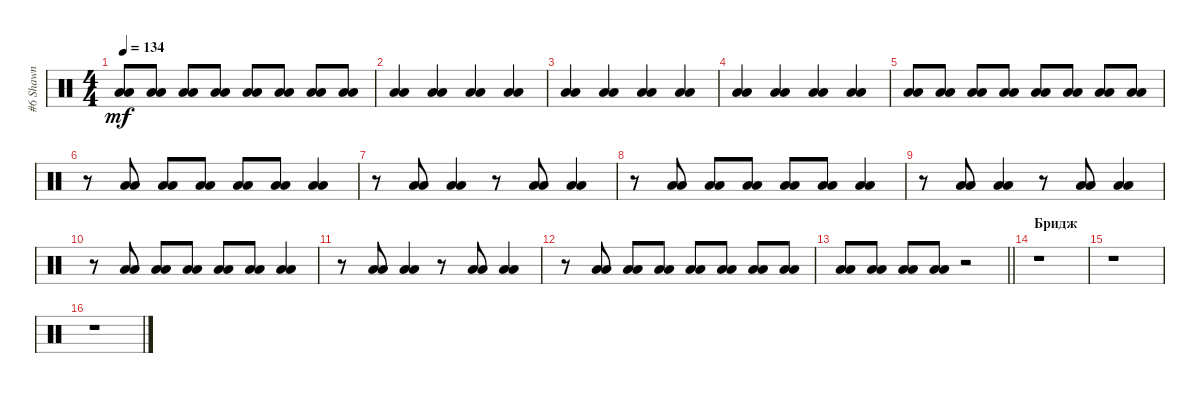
\track ("#6 Shawn" "#6 Shawn") {instrument percussion}
\staff {score}
\articulation defaults
\ts (4 4)
\tempo 134
\clef neutral
\ks c
("Low Tom (hit)" "Low Floor Tom (hit)").8{dy mf} ("Low Tom (hit)" "Low Floor Tom (hit)").8 ("Low Tom (hit)" "Low Floor Tom (hit)").8 ("Low Tom (hit)" "Low Floor Tom (hit)").8 ("Low Tom (hit)" "Low Floor Tom (hit)").8 ("Low Tom (hit)" "Low Floor Tom (hit)").8 ("Low Tom (hit)" "Low Floor Tom (hit)").8 ("Low Tom (hit)" "Low Floor Tom (hit)").8 |
("Low Floor Tom (hit)" "Low Floor Tom (hit)").4 ("Low Tom (hit)" "Low Tom (hit)").4 ("Low Floor Tom (hit)" "Low Floor Tom (hit)").4 ("Low Tom (hit)" "Low Tom (hit)").4 |
("Low Floor Tom (hit)" "Low Floor Tom (hit)").4 ("Low Tom (hit)" "Low Tom (hit)").4 ("Low Floor Tom (hit)" "Low Floor Tom (hit)").4 ("Low Tom (hit)" "Low Tom (hit)").4 |
("Low Floor Tom (hit)" "Low Floor Tom (hit)").4 ("Low Tom (hit)" "Low Tom (hit)").4 ("Low Floor Tom (hit)" "Low Floor Tom (hit)").4 ("Low Tom (hit)" "Low Tom (hit)").4 |
("Low Tom (hit)" "Low Floor Tom (hit)").8 ("Low Tom (hit)" "Low Floor Tom (hit)").8 ("Low Tom (hit)" "Low Floor Tom (hit)").8 ("Low Tom (hit)" "Low Floor Tom (hit)").8 ("Low Tom (hit)" "Low Floor Tom (hit)").8 ("Low Tom (hit)" "Low Floor Tom (hit)").8 ("Low Tom (hit)" "Low Floor Tom (hit)").8 ("Low Tom (hit)" "Low Floor Tom (hit)").8 |
r.8 ("Low Tom (hit)" "Low Floor Tom (hit)").8 ("Low Tom (hit)" "Low Floor Tom (hit)").8 ("Low Tom (hit)" "Low Floor Tom (hit)").8 ("Low Tom (hit)" "Low Floor Tom (hit)").8 ("Low Tom (hit)" "Low Floor Tom (hit)").8 ("Low Tom (hit)" "Low Floor Tom (hit)").4 |
r.8 ("Low Tom (hit)" "Low Floor Tom (hit)").8 ("Low Tom (hit)" "Low Floor Tom (hit)").4 r.8 ("Low Tom (hit)" "Low Floor Tom (hit)").8 ("Low Tom (hit)" "Low Floor Tom (hit)").4 |
r.8 ("Low Tom (hit)" "Low Floor Tom (hit)").8 ("Low Tom (hit)" "Low Floor Tom (hit)").8 ("Low Tom (hit)" "Low Floor Tom (hit)").8 ("Low Tom (hit)" "Low Floor Tom (hit)").8 ("Low Tom (hit)" "Low Floor Tom (hit)").8 ("Low Tom (hit)" "Low Floor Tom (hit)").4 |
r.8 ("Low Tom (hit)" "Low Floor Tom (hit)").8 ("Low Tom (hit)" "Low Floor Tom (hit)").4 r.8 ("Low Tom (hit)" "Low Floor Tom (hit)").8 ("Low Tom (hit)" "Low Floor Tom (hit)").4 |
r.8 ("Low Tom (hit)" "Low Floor Tom (hit)").8 ("Low Tom (hit)" "Low Floor Tom (hit)").8 ("Low Tom (hit)" "Low Floor Tom (hit)").8 ("Low Tom (hit)" "Low Floor Tom (hit)").8 ("Low Tom (hit)" "Low Floor Tom (hit)").8 ("Low Tom (hit)" "Low Floor Tom (hit)").4 |
r.8 ("Low Tom (hit)" "Low Floor Tom (hit)").8 ("Low Tom (hit)" "Low Floor Tom (hit)").4 r.8 ("Low Tom (hit)" "Low Floor Tom (hit)").8 ("Low Tom (hit)" "Low Floor Tom (hit)").4 |
r.8 ("Low Tom (hit)" "Low Floor Tom (hit)").8 ("Low Tom (hit)" "Low Floor Tom (hit)").8 ("Low Tom (hit)" "Low Floor Tom (hit)").8 ("Low Tom (hit)" "Low Floor Tom (hit)").8 ("Low Tom (hit)" "Low Floor Tom (hit)").8 ("Low Tom (hit)" "Low Floor Tom (hit)").8 ("Low Tom (hit)" "Low Floor Tom (hit)").8 |
\barLineRight lightlight
("Low Tom (hit)" "Low Floor Tom (hit)").8 ("Low Tom (hit)" "Low Floor Tom (hit)").8 ("Low Tom (hit)" "Low Floor Tom (hit)").8 ("Low Tom (hit)" "Low Floor Tom (hit)").8 r.2 |
\section ("" "Бридж")
r.1 |
r.1 |
r.1
